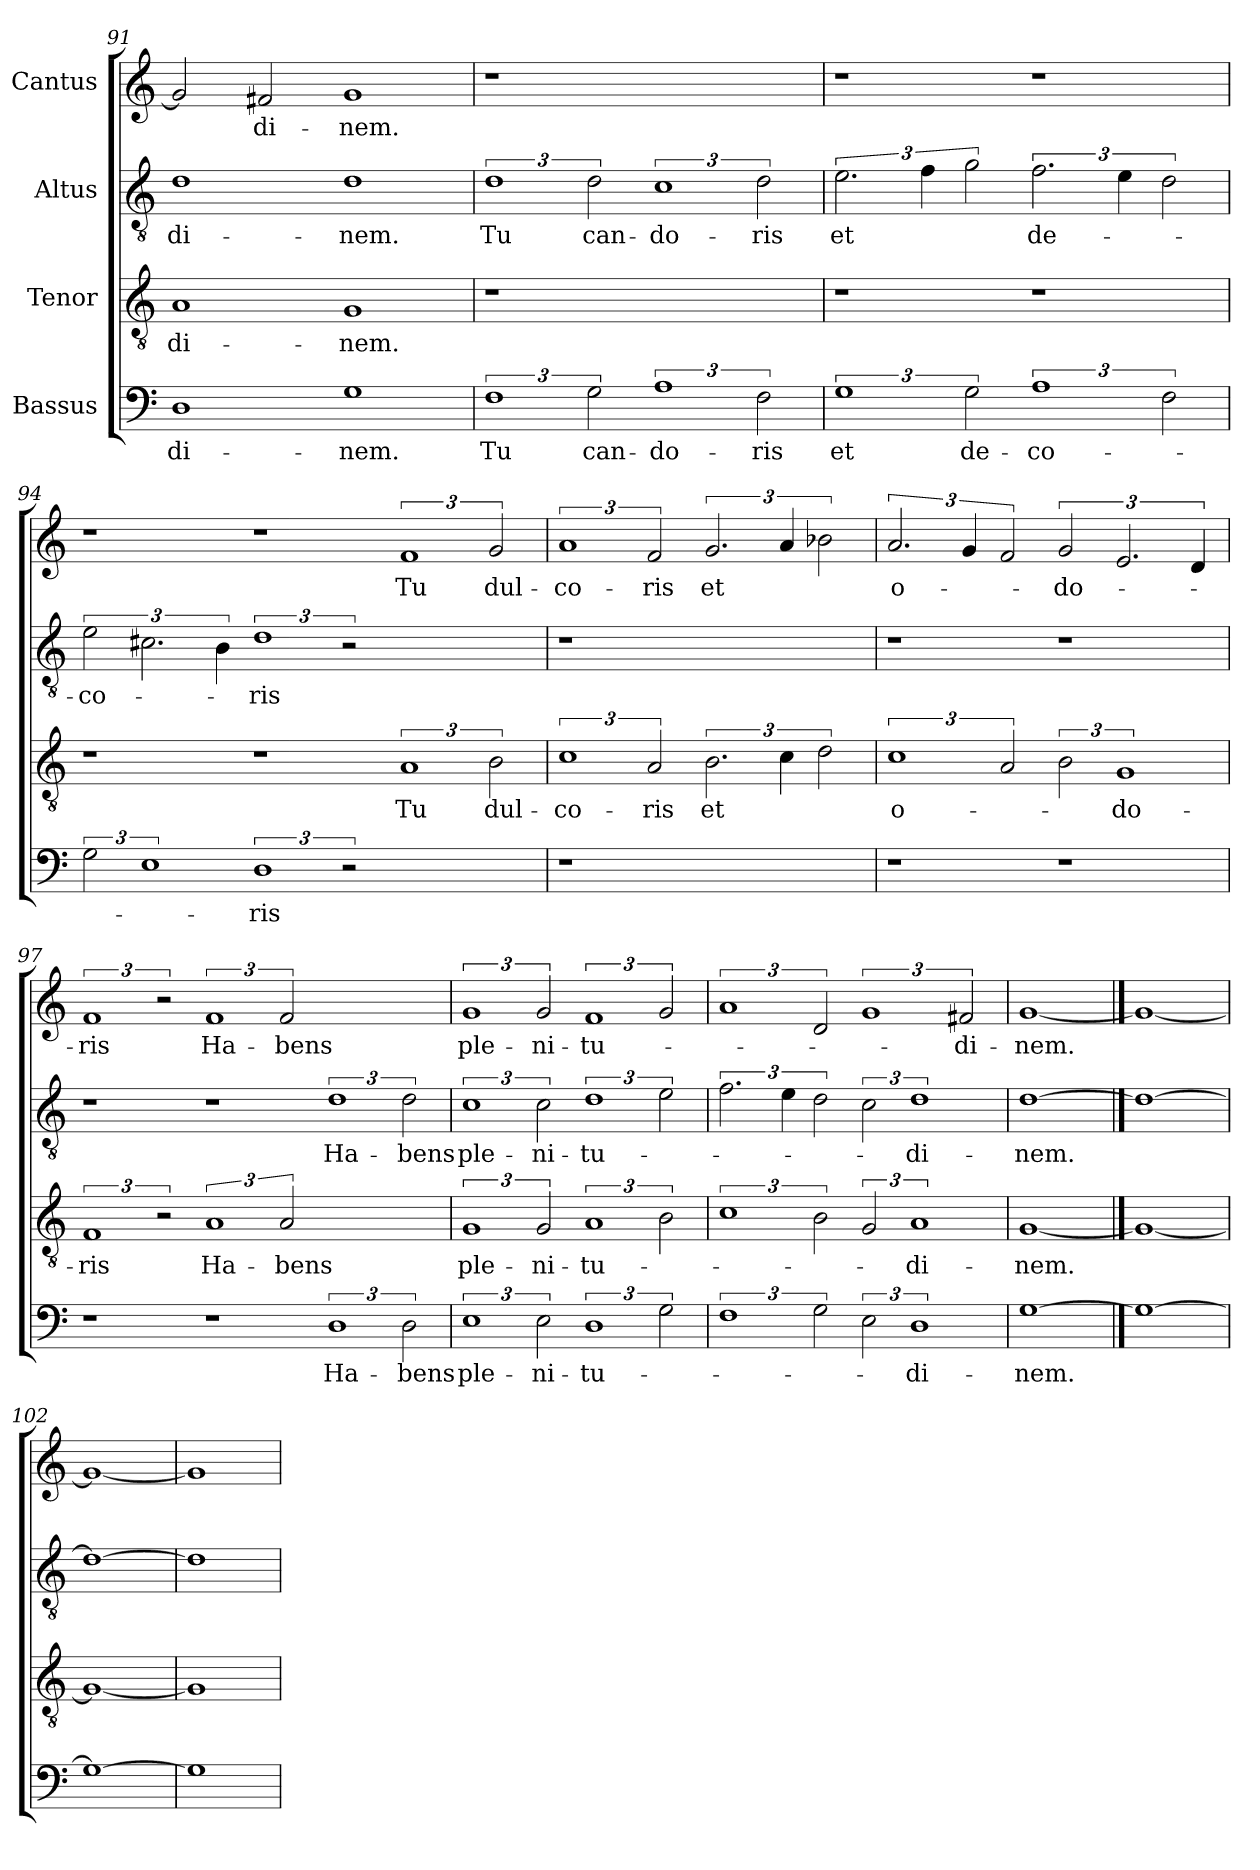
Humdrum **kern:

**kern	**text	**kern	**text	**kern	**text	**kern	**text
*part4	*part4	*part3	*part3	*part2	*part2	*part1	*part1
*staff4	*staff4	*staff3	*staff3	*staff2	*staff2	*staff1	*staff1
*I"Bassus	*	*I"Tenor	*	*I"Altus	*	*I"Cantus	*
*clefF4	*	*clefGv2	*	*clefGv2	*	*clefG2	*
*k[]	*	*k[]	*	*k[]	*	*k[]	*
*C:	*	*C:	*	*C:	*	*C:	*
=91	=91	=91	=91	=91	=91	=91	=91
1D\	-di-	1A/	-di-	1d\	-di-	2g/]	.
.	.	.	.	.	.	2f#X/	-di-
1G\	-nem.	1G/	-nem.	1d\	-nem.	1g/	-nem.
=92	=92	=92	=92	=92	=92	=92	=92
3%2F	Tu	1r	.	3%2d\	Tu	1r	.
3G	can-	.	.	3d\	can-	.	.
3%2A\	-do-	1ryy	.	3%2c\	-do-	1ryy	.
3F\	-ris	.	.	3d\	-ris	.	.
=93	=93	=93	=93	=93	=93	=93	=93
3%2G\	et	1r	.	3.e\	et	1r	.
.	.	.	.	6f\	.	.	.
3G\	de-	.	.	3g\	.	.	.
3%2A\	-co-	1r	.	3.f\	de-	1r	.
.	.	.	.	6e\	.	.	.
3F\	.	.	.	3d\	.	.	.
=94	=94	=94	=94	=94	=94	=94	=94
3G\	.	1r	.	3e\	-co-	1r	.
3%2E\	.	.	.	3.c#X\	.	.	.
.	.	.	.	6B\	.	.	.
3%2D\	-ris	1r	.	3%2d\	-ris	1r	.
3r	.	.	.	3r	.	.	.
1ryy	.	3%2A/	Tu	1ryy	.	3%2f/	Tu
.	.	3B\	dul-	.	.	3g/	dul-
!!LO:PB:g=z
=95	=95	=95	=95	=95	=95	=95	=95
1r	.	3%2c\	-co-	1r	.	3%2a/	-co-
.	.	3A/	-ris	.	.	3f/	-ris
1ryy	.	3.B\	et	1ryy	.	3.g/	et
.	.	6c\	.	.	.	6a/	.
.	.	3d\	.	.	.	3b-X\	.
=96	=96	=96	=96	=96	=96	=96	=96
1r	.	3%2c\	o-	1r	.	3.a/	o-
.	.	.	.	.	.	6g/	.
.	.	3A/	.	.	.	3f/	.
1r	.	3B\	.	1r	.	3g/	-do-
.	.	3%2G/	-do-	.	.	3.e/	.
.	.	.	.	.	.	6d/	.
=97	=97	=97	=97	=97	=97	=97	=97
1r	.	3%2F/	-ris	1r	.	3%2f/	-ris
.	.	3r	.	.	.	3r	.
1r	.	3%2A/	Ha-	1r	.	3%2f/	Ha-
.	.	3A/	-bens	.	.	3f/	-bens
3%2D\	Ha-	1ryy	.	3%2d\	Ha-	1ryy	.
3D\	-bens	.	.	3d\	-bens	.	.
=98	=98	=98	=98	=98	=98	=98	=98
3%2E\	ple-	3%2G/	ple-	3%2c\	ple-	3%2g/	ple-
3E\	-ni-	3G/	-ni-	3c\	-ni-	3g/	-ni-
3%2D\	-tu-	3%2A/	-tu-	3%2d\	-tu-	3%2f/	-tu-
3G\	.	3B\	.	3e\	.	3g/	.
=99	=99	=99	=99	=99	=99	=99	=99
3%2F\	.	3%2c\	.	3.f\	.	3%2a/	.
.	.	.	.	6e\	.	.	.
3G\	.	3B\	.	3d\	.	3d/	.
3E\	.	3G/	.	3c\	.	3%2g/	.
3%2D\	-di-	3%2A/	-di-	3%2d\	-di-	.	.
.	.	.	.	.	.	3f#X/	-di-
=100	=100	=100	=100	=100	=100	=100	=100
[1G\	-nem.	[1G/	-nem.	[1d\	-nem.	[1g/	-nem.
==101	==101	==101	==101	==101	==101	==101	==101
1G\_	.	1G/_	.	1d\_	.	1g/_	.
=102	=102	=102	=102	=102	=102	=102	=102
1G\_	.	1G/_	.	1d\_	.	1g/_	.
=103	=103	=103	=103	=103	=103	=103	=103
1G\]	.	1G/]	.	1d\]	.	1g/]	.
=	=	=	=	=	=	=	=
*-	*-	*-	*-	*-	*-	*-	*-
